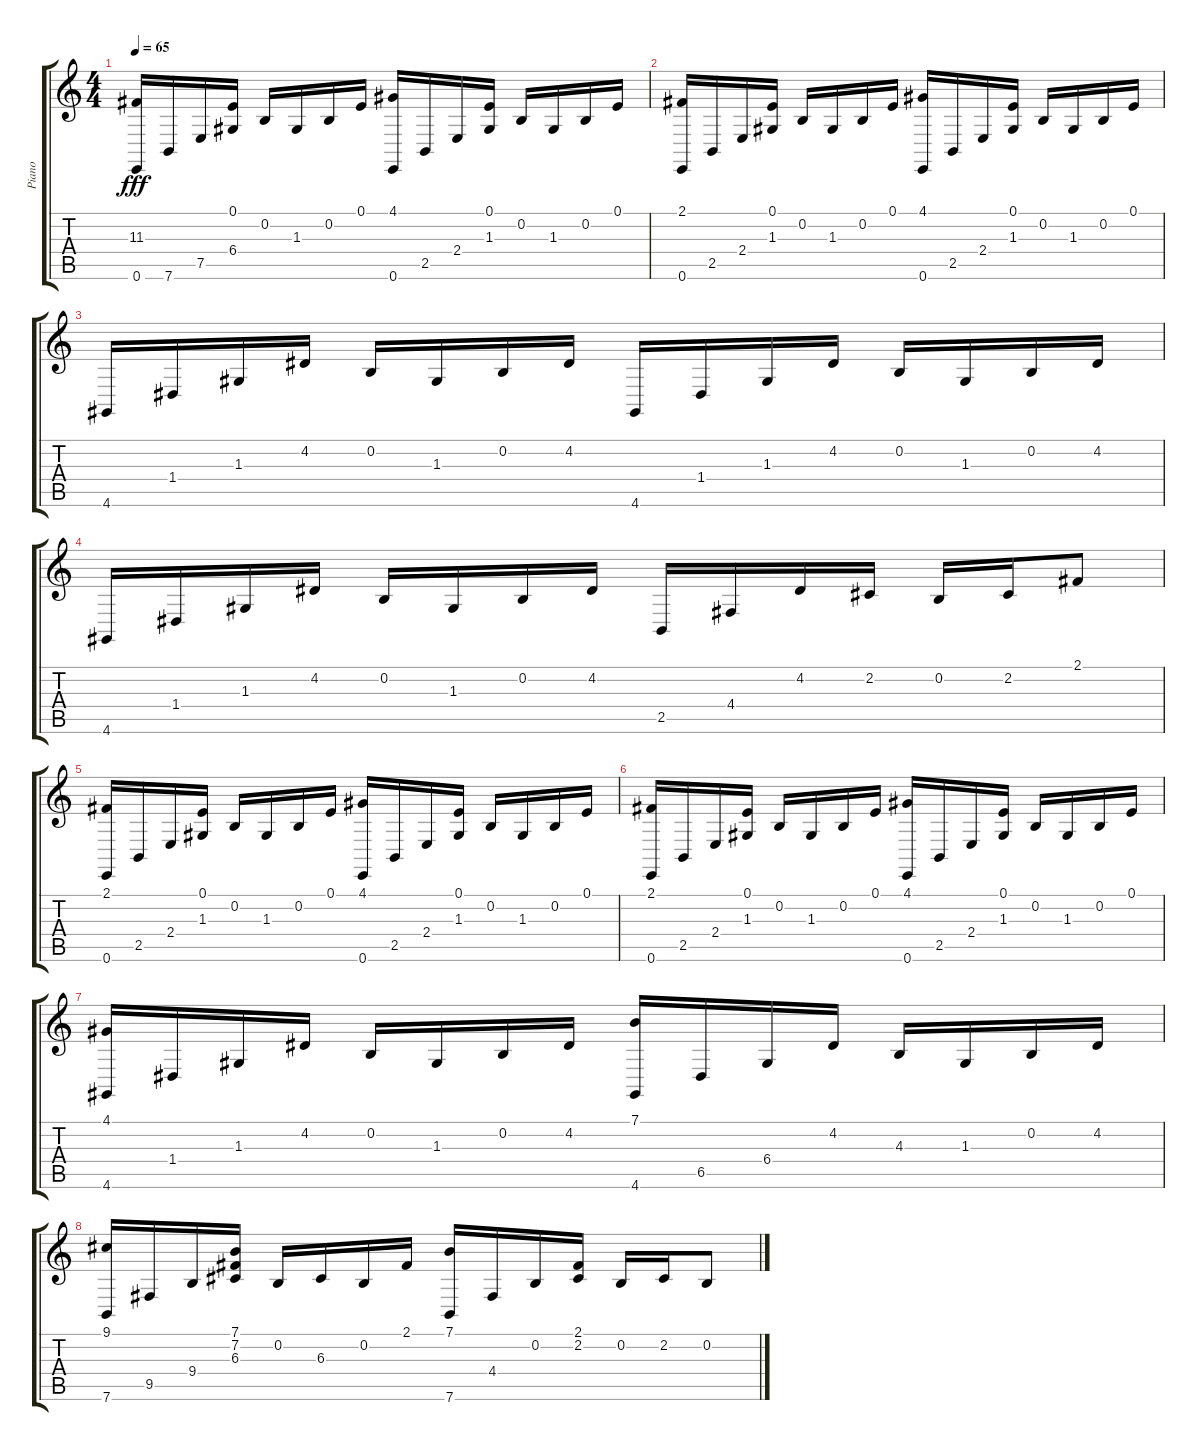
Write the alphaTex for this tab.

\track ("Piano" "Piano") {instrument acousticgrandpiano}
\staff {score tabs}
\tuning (E4 B3 G3 D3 A2 E2) {hide}
\ts (4 4)
\tempo 65
\clef g2
\ks c
(11.3 0.6).16{dy fff} 7.6.16 7.5.16 (0.1 6.4).16 0.2.16 1.3.16 0.2.16 0.1.16 (4.1 0.6).16 2.5.16 2.4.16 (0.1 1.3).16 0.2.16 1.3.16 0.2.16 0.1.16 |
(2.1 0.6).16 2.5.16 2.4.16 (0.1 1.3).16 0.2.16 1.3.16 0.2.16 0.1.16 (4.1 0.6).16 2.5.16 2.4.16 (0.1 1.3).16 0.2.16 1.3.16 0.2.16 0.1.16 |
4.6.16{volume 13} 1.4.16 1.3.16 4.2.16 0.2.16 1.3.16 0.2.16 4.2.16 4.6.16 1.4.16 1.3.16 4.2.16 0.2.16 1.3.16 0.2.16 4.2.16 |
4.6.16 1.4.16 1.3.16 4.2.16 0.2.16 1.3.16 0.2.16 4.2.16 2.5.16 4.4.16 4.2.16 2.2.16 0.2.16 2.2.16 2.1.8 |
(2.1 0.6).16 2.5.16 2.4.16 (0.1 1.3).16 0.2.16 1.3.16 0.2.16 0.1.16 (4.1 0.6).16 2.5.16 2.4.16 (0.1 1.3).16 0.2.16 1.3.16 0.2.16 0.1.16 |
(2.1 0.6).16 2.5.16 2.4.16 (0.1 1.3).16 0.2.16 1.3.16 0.2.16 0.1.16 (4.1 0.6).16 2.5.16 2.4.16 (0.1 1.3).16 0.2.16 1.3.16 0.2.16 0.1.16 |
(4.1 4.6).16 1.4.16 1.3.16 4.2.16 0.2.16 1.3.16 0.2.16 4.2.16 (7.1 4.6).16 6.5.16 6.4.16 4.2.16 4.3.16 1.3.16 0.2.16 4.2.16 |
(9.1 7.6).16 9.5.16 9.4.16 (7.1 7.2 6.3).16 0.2.16 6.3.16 0.2.16 2.1.16 (7.1 7.6).16 4.4.16 0.2.16 (2.1 2.2).16 0.2.16 2.2.16 0.2.8
